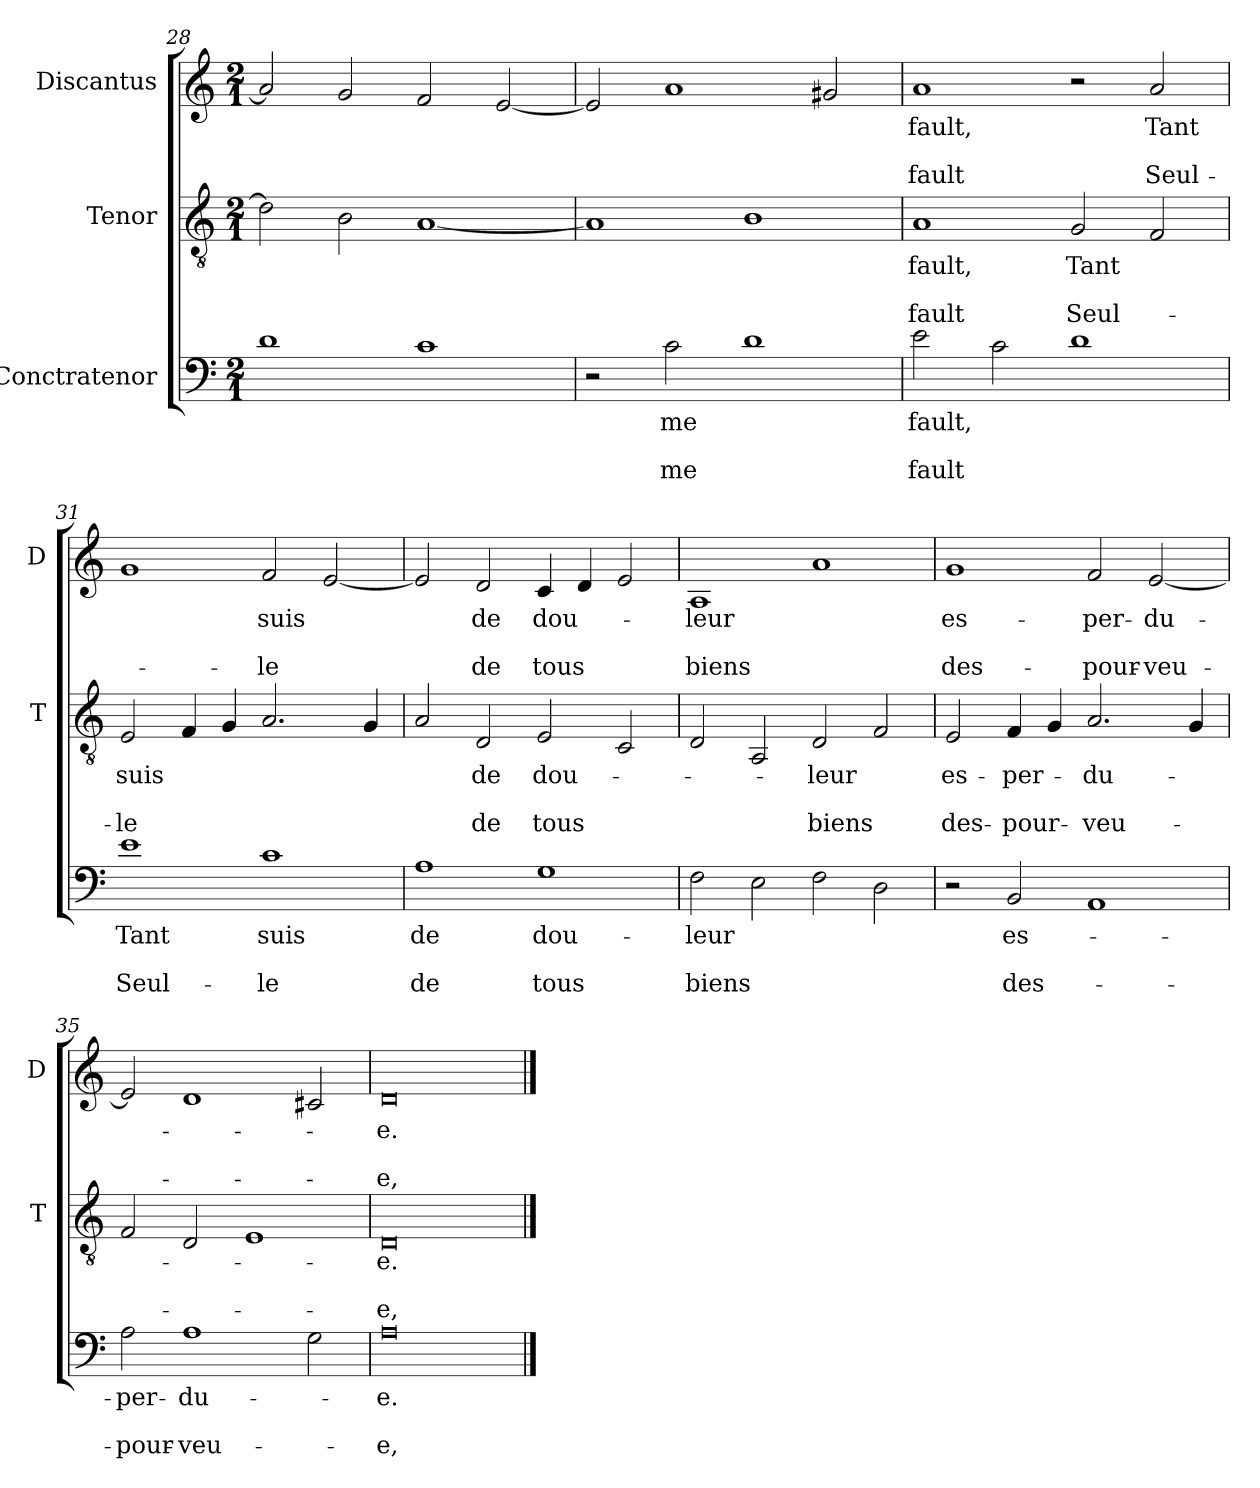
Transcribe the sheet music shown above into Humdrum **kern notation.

**kern	**text	**text	**text	**kern	**text	**text	**text	**kern	**text	**text	**text
*part3	*part3	*part3	*part3	*part2	*part2	*part2	*part2	*part1	*part1	*part1	*part1
*staff3	*staff3	*staff3	*staff3	*staff2	*staff2	*staff2	*staff2	*staff1	*staff1	*staff1	*staff1
*I"Conctratenor	*	*	*	*I"Tenor	*	*	*	*I"Discantus	*	*	*
*	*	*	*	*I'T	*	*	*	*I'D	*	*	*
*clefF4	*	*	*	*clefGv2	*	*	*	*clefG2	*	*	*
*k[]	*	*	*	*k[]	*	*	*	*k[]	*	*	*
*M2/1	*	*	*	*M2/1	*	*	*	*M2/1	*	*	*
=28	=28	=28	=28	=28	=28	=28	=28	=28	=28	=28	=28
1d	.	.	.	2d]	.	.	.	2a]	.	.	.
.	.	.	.	2B	.	.	.	2g	.	.	.
1c	.	.	.	[1A	.	.	.	2f	.	.	.
.	.	.	.	.	.	.	.	[2e	.	.	.
=29	=29	=29	=29	=29	=29	=29	=29	=29	=29	=29	=29
2r	.	.	.	1A]	.	.	.	2e]	.	.	.
2c	me	.	me	.	.	.	.	1a	.	.	.
1d	.	.	.	1B	.	.	.	.	.	.	.
.	.	.	.	.	.	.	.	2g#X	.	.	.
=30	=30	=30	=30	=30	=30	=30	=30	=30	=30	=30	=30
2e	fault,	.	fault	1A	fault,	.	fault	1a	fault,	.	fault
2c	.	.	.	.	.	.	.	.	.	.	.
1d	.	.	.	2G	Tant	.	Seul-	2r	.	.	.
.	.	.	.	2F	.	.	.	2a	Tant	.	Seul-
=31	=31	=31	=31	=31	=31	=31	=31	=31	=31	=31	=31
1e	Tant	.	Seul-	2E	suis	.	-le	1g	.	.	.
.	.	.	.	4F	.	.	.	.	.	.	.
.	.	.	.	4G	.	.	.	.	.	.	.
1c	suis	.	-le	2.A	.	.	.	2f	suis	.	-le
.	.	.	.	.	.	.	.	[2e	.	.	.
.	.	.	.	4G	.	.	.	.	.	.	.
=32	=32	=32	=32	=32	=32	=32	=32	=32	=32	=32	=32
1A	de	.	de	2A	.	.	.	2e]	.	.	.
.	.	.	.	2D	de	.	de	2d	de	.	de
1G	dou-	.	tous	2E	dou-	.	tous	4c	dou-	.	tous
.	.	.	.	.	.	.	.	4d	.	.	.
.	.	.	.	2C	.	.	.	2e	.	.	.
=33	=33	=33	=33	=33	=33	=33	=33	=33	=33	=33	=33
2F	-leur	.	biens	2D	.	.	.	1A	-leur	.	biens
2E	.	.	.	2AA	.	.	.	.	.	.	.
2F	.	.	.	2D	-leur	.	biens	1a	.	.	.
2D	.	.	.	2F	.	.	.	.	.	.	.
=34	=34	=34	=34	=34	=34	=34	=34	=34	=34	=34	=34
2r	.	.	.	2E	es-	.	des-	1g	es-	.	des-
2BB	es-	.	des-	4F	-per-	.	-pour-	.	.	.	.
.	.	.	.	4G	.	.	.	.	.	.	.
1AA	.	.	.	2.A	-du-	.	-veu-	2f	-per-	.	-pour-
.	.	.	.	.	.	.	.	[2e	-du-	.	-veu-
.	.	.	.	4G	.	.	.	.	.	.	.
=35	=35	=35	=35	=35	=35	=35	=35	=35	=35	=35	=35
2A	-per-	.	-pour-	2F	.	.	.	2e]	.	.	.
1A	-du-	.	-veu-	2D	.	.	.	1d	.	.	.
.	.	.	.	1E	.	.	.	.	.	.	.
2G	.	.	.	.	.	.	.	2c#X	.	.	.
=36	=36	=36	=36	=36	=36	=36	=36	=36	=36	=36	=36
0A	-e.	.	-e,	0D	-e.	.	-e,	0d	-e.	.	-e,
==	==	==	==	==	==	==	==	==	==	==	==
*-	*-	*-	*-	*-	*-	*-	*-	*-	*-	*-	*-
